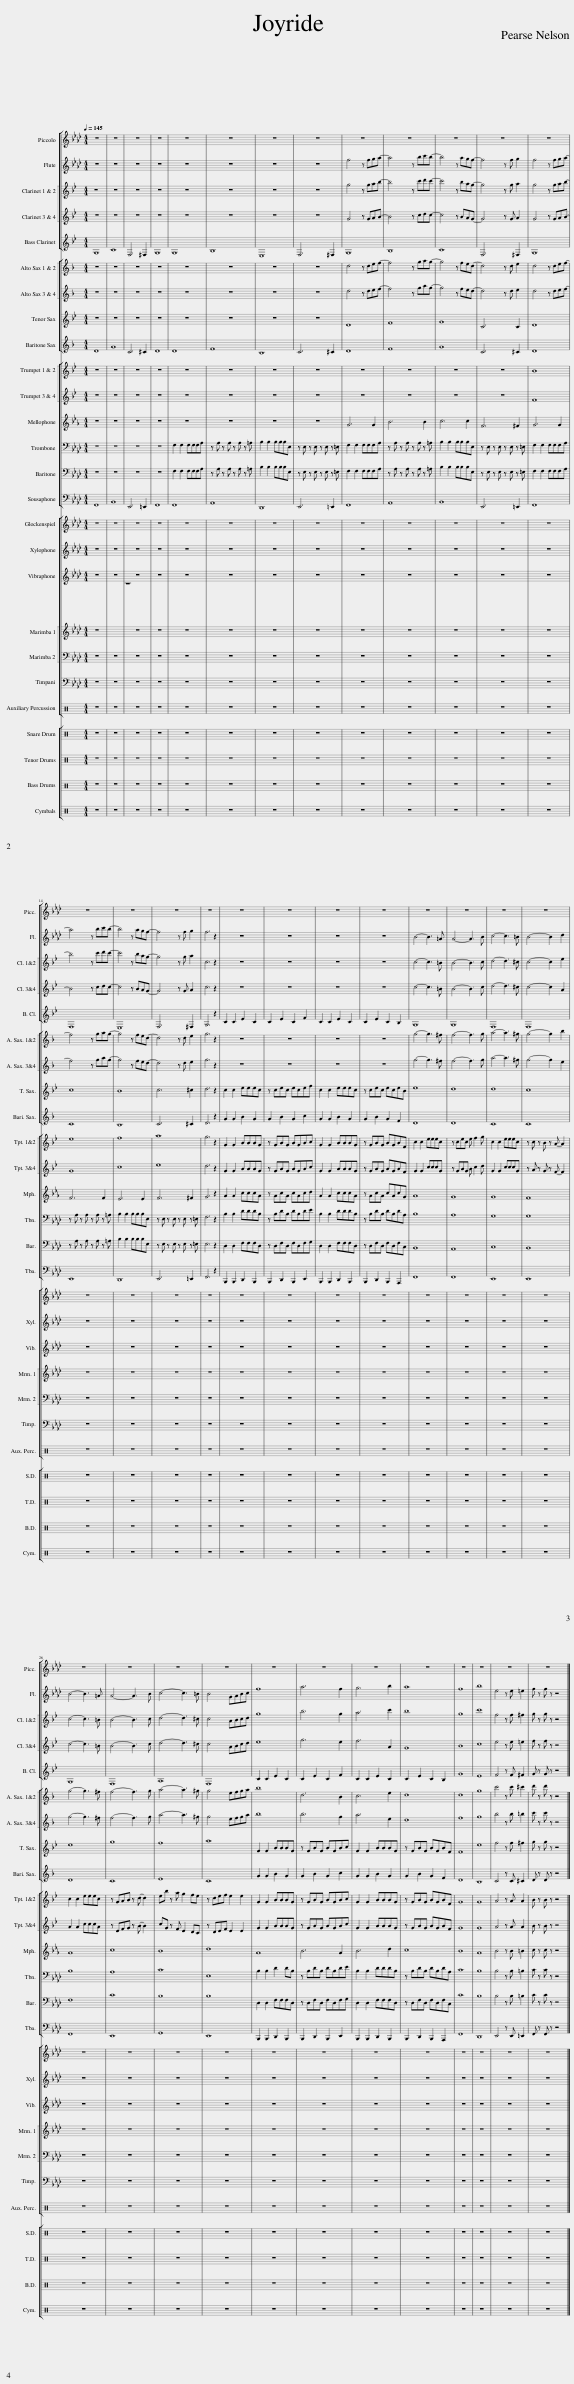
X:1
%%score [ 1 [ 2 3 ] 4 ] [ [ 5 6 ] 7 8 ] [ [ 9 10 ] 11 12 13 14 ] [ [ ] ] [ ]
L:1/8
Q:1/4=145
M:4/4
I:linebreak $
K:Ab
V:1 treble
V:2 treble transpose=-2
V:3 treble transpose=-2
V:4 treble transpose=-14
V:5 treble transpose=-9
V:6 treble transpose=-9
V:7 treble transpose=-14
V:8 treble transpose=-21
V:9 treble transpose=-2
V:10 treble transpose=-2
V:11 treble transpose=-7
V:12 bass
V:13 bass
V:14 bass
V:1
 z8 | z8 | z8 | z8 | z8 | %5
 z8 | z8 | z8 | f4 z fga- | a4 z bc'b- | %10
 b4 z agf- | f4 z f g2 | f4 z fga- |$ a4 z bc'b- | b4 z agf- | %15
 f4 z f g2 | f6 z2 | z8 | z8 | z8 | %20
 z8 | B4- B3 =A | A4- A3 B | c4- c3 =B | B4- B2 d2 |$ %25
 B4- B3 =A | A4- A3 B | c4- c3 =B | B4 GABc | f8 | %30
 a6 f2 | g6 b2 | a8 | f8 | b8 | %35
 e4 z e =e2 | f z f z z4 |] %37
V:2
[K:Bb] z8 | z8 | z8 | z8 | z8 | %5
 z8 | z8 | z8 | g4 z gab- | b4 z c'd'c'- | %10
 c'4 z bag- | g4 z g a2 | g4 z gab- |$ b4 z c'd'c'- | c'4 z bag- | %15
 g4 z g a2 | c6 z2 | z8 | z8 | z8 | %20
 z8 | c4- c3 =B | B4- B3 c | d4- d3 ^c | c4- c2 e2 |$ %25
 c4- c3 =B | B4- B3 c | d4- d3 ^c | c4 ABcd | g8 | %30
 b6 g2 | a6 c'2 | b8 | g8 | c'8 | %35
 f4 z f ^f2 | g z g z z4 |] %37
V:3
[K:Bb] z8 | z8 | z8 | z8 | z8 | %5
 z8 | z8 | z8 | G4 z GAB- | B4 z cdc- | %10
 c4 z BAG- | G4 z G A2 | G4 z GAB- |$ B4 z cdc- | c4 z BAG- | %15
 G4 z G A2 | c6 z2 | z8 | z8 | z8 | %20
 z8 | c4- c3 =B | B4- B3 c | d4- d3 ^c | c4- c2 A2 |$ %25
 c4- c3 =B | B4- B3 c | d4- d3 ^c | c4 ABcd | e8 | %30
 g6 e2 | f6 A2 | G8 | B8 | c8 | %35
 e4 z e =e2 | f z f z z4 |] %37
V:4
[K:Bb] G,8 | C8 | F,6 ^F,2 | G,8 | G,8 | %5
 B,8 | E,8 | F,6 ^F,2 | G,8 | B,8 | %10
 C8 | F,6 ^F,2 | G,8 |$ F,8 | E,8 | %15
 F,6 ^F,2 | G,6 z2 | C2 C2 E2 C2 | C2 E2 C2 F2 | C2 C2 E2 C2 | %20
 C2 E2 C2 B,2 | G,8 | G,8 | F,8 | F,8 |$ %25
 G,8 | F,8 | A,8 | F,8 | C2 C2 E2 C2 | %30
 C2 E2 C2 F2 | C2 C2 E2 C2 | C2 E2 C2 B,2 | G8 | E8 | %35
 F4 z F ^F2 | G z G z z4 |] %37
V:5
[K:F] z8 | z8 | z8 | z8 | z8 | %5
 z8 | z8 | z8 | d4 z def- | f4 z gag- | %10
 g4 z fed- | d4 z d e2 | d4 z def- |$ f4 z gag- | g4 z fed- | %15
 d4 z d e2 | g6 z2 | z8 | z8 | z8 | %20
 z8 | g4- g3 ^f | f4- f3 g | a4- a3 ^g | g4- g2 b2 |$ %25
 g4- g3 ^f | f4- f3 g | a4- a3 ^g | g4 efga | b8 | %30
 d6 B2 | c6 e2 | d8 | d8 | g8 | %35
 c'4 z c' ^c'2 | d' z d' z z4 |] %37
V:6
[K:F] z8 | z8 | z8 | z8 | z8 | %5
 z8 | z8 | z8 | d4 z def- | f4 z gag- | %10
 g4 z fed- | d4 z d e2 | d4 z def- |$ f4 z gag- | g4 z fed- | %15
 d4 z d e2 | g6 z2 | z8 | z8 | z8 | %20
 z8 | g4- g3 ^f | f4- f3 g | a4- a3 ^g | g4- g2 e2 |$ %25
 g4- g3 ^f | f4- f3 g | a4- a3 ^g | g4 efga | b8 | %30
 b6 g2 | a6 e2 | d8 | f8 | g8 | %35
 b4 z b =b2 | c' z c' z z4 |] %37
V:7
[K:Bb] z8 | z8 | z8 | z8 | z8 | %5
 z8 | z8 | z8 | D8 | F8 | %10
 G8 | C6 C2 | D8 |$ c8 | B8 | %15
 c6 ^c2 | d6 z2 | c2 c2 eeec | z cec ecef | c2 c2 eeec | %20
 z cec eceB | e8 | d8 | d8 | c8 |$ %25
 e8 | g8 | f8 | a8 | G2 G2 BBBG | %30
 z GBG BGBc | G2 G2 BBBG | z GBG BGBF | F8 | e8 | %35
 f4 z f ^f2 | g z g z z4 |] %37
V:8
[K:F] D8 | G8 | C6 ^C2 | D8 | D8 | %5
 F8 | B,8 | C6 ^C2 | D8 | F8 | %10
 G8 | C6 ^C2 | D8 |$ C8 | B,8 | %15
 C6 ^C2 | D6 z2 | G2 G2 B2 G2 | G2 B2 G2 c2 | G2 G2 B2 G2 | %20
 G2 B2 G2 F2 | D8 | D8 | C8 | C8 |$ %25
 D8 | C8 | E8 | C8 | G2 G2 B2 G2 | %30
 G2 B2 G2 c2 | G2 G2 B2 G2 | G2 B2 G2 F2 | D8 | B,8 | %35
 C4 z C ^C2 | D z D z z4 |] %37
V:9
[K:Bb] z8 | z8 | z8 | z8 | z8 | %5
 z8 | z8 | z8 | z8 | z8 | %10
 z8 | z8 | B8 |$ e8 | f8 | %15
 a8 | g6 z2 | G2 G2 BBBG | z GBG BGBc | G2 G2 BBBG | %20
 z GBG BGBF | c2 c2 eeec | z cec e f2 g | c2 c2 eeec | z c z B z A- A2 |$ %25
 c2 c2 eeec | z GAB z d- d2 | eb z a g2 fe | z def e2 e2 | G2 G2 BBBG | %30
 z GBG BGBc | G2 G2 BBBG | z GBG BGBF | G8 | G8 | %35
 A4 z A A2 | B z B z z4 |] %37
V:10
[K:Bb] z8 | z8 | z8 | z8 | z8 | %5
 z8 | z8 | z8 | z8 | z8 | %10
 z8 | z8 | F8 |$ G8 | c8 | %15
 e8 | d6 z2 | G2 G2 BBBG | z GBG BGBc | G2 G2 BBBG | %20
 z GBG BGBF | G2 G2 cccG | z GBG B c2 d | G2 G2 cccG | z A z G z F- F2 |$ %25
 A2 A2 cccA | z EFG z B- B2 | cG z F E2 DC | z DEF E2 E2 | G2 G2 BBBG | %30
 z GBG BGBc | G2 G2 BBBG | z GBG BGBF | G8 | G8 | %35
 A4 z A A2 | B z B z z4 |] %37
V:11
[K:Eb] z8 | z8 | z8 | z8 | z8 | %5
 z8 | z8 | z8 | G6 G2 | B6 B2 | %10
 c6 c2 | F6 ^F2 | G6 G2 |$ F6 F2 | E6 E2 | %15
 F6 ^F2 | G6 z2 | A2 A2 cccA | z AcA cAcd | A2 A2 cccA | %20
 z AcA cAcG | A8 | G8 | G8 | F8 |$ %25
 A8 | c8 | B8 | d8 | A8 | %30
 B6 A2 | B6 d2 | c8 | B8 | A8 | %35
 B4 z B =B2 | c z c z z4 |] %37
V:12
 z8 | z8 | z8 | z8 | F,2 F,2 F,F,F,A, | %5
 z A, z A, z A, z =A, | B,2 B,2 B,B,B,E, | z E, z E, z E, z =E, | F,2 F,2 F,F,F,A, | z A, z A, z A, z =A, | %10
 B,2 B,2 B,B,B,E, | z E, z E, z E, z =E, | F,2 F,2 F,F,F,A, |$ z A, z A, z A, z =A, | B,2 B,2 B,B,B,E, | %15
 z E, z E, z E, z =E, | F,6 z2 | B,2 B,2 DDDB, | z B,DB, DB,DE | B,2 B,2 DDDB, | %20
 z B,DB, DB,DA, | B,8 | A,8 | G,8 | G,8 |$ %25
 B,8 | A,8 | C8 | E,8 | B,2 B,2 D2 DB, | %30
 z B,DB, DB,DE | B,2 B,2 DDDB, | z B,DB, DB,DA, | C8 | B,8 | %35
 B,4 z B, =B,2 | C z C z z4 |] %37
V:13
 z8 | z8 | z8 | z8 | F,2 F,2 F,F,F,A, | %5
 z A, z A, z A, z =A, | B,2 B,2 B,B,B,E, | z E, z E, z E, z =E, | F,2 F,2 F,F,F,A, | z A, z A, z A, z =A, | %10
 B,2 B,2 B,B,B,E, | z E, z E, z E, z =E, | F,2 F,2 F,F,F,A, |$ z A, z A, z A, z =A, | B,2 B,2 B,B,B,E, | %15
 z E, z E, z E, z =E, | E,6 z2 | D,2 D,2 F,F,F,D, | z D,F,D, F,D,F,G, | D,2 D,2 F,F,F,D, | %20
 z D,F,D, F,D,F,C, | B,,8 | A,,8 | C,8 | B,,8 |$ %25
 F,8 | C8 | B,8 | B,8 | D,2 D,2 F,F,F,D, | %30
 z D,F,D, F,D,F,G, | D,2 D,2 F,F,F,D, | z D,F,D, F,D,F,C, | C8 | B,8 | %35
 B,4 z B, =B,2 | C z C z z4 |] %37
V:14
 F,,8 | B,,8 | E,,6 =E,,2 | F,,8 | F,,8 | %5
 A,,8 | D,,8 | E,,6 =E,,2 | F,,8 | A,,8 | %10
 B,,8 | E,,6 =E,,2 | F,,8 |$ E,,8 | D,,8 | %15
 E,,6 =E,,2 | F,,6 z2 | B,,,2 B,,,2 D,,2 B,,,2 | B,,,2 D,,2 B,,,2 E,,2 | B,,,2 B,,,2 D,,2 B,,,2 | %20
 B,,,2 D,,2 B,,,2 A,,,2 | F,,8 | F,,8 | E,,8 | E,,8 |$ %25
 F,,8 | E,,8 | G,,8 | E,,8 | B,,,2 B,,,2 D,,2 B,,,2 | %30
 B,,,2 D,,2 B,,,2 E,,2 | B,,,2 B,,,2 D,,2 B,,,2 | B,,,2 D,,2 B,,,2 A,,,2 | F,,8 | D,,8 | %35
 E,,4 z E,, =E,,2 | F,, z F,, z z4 |] %37
